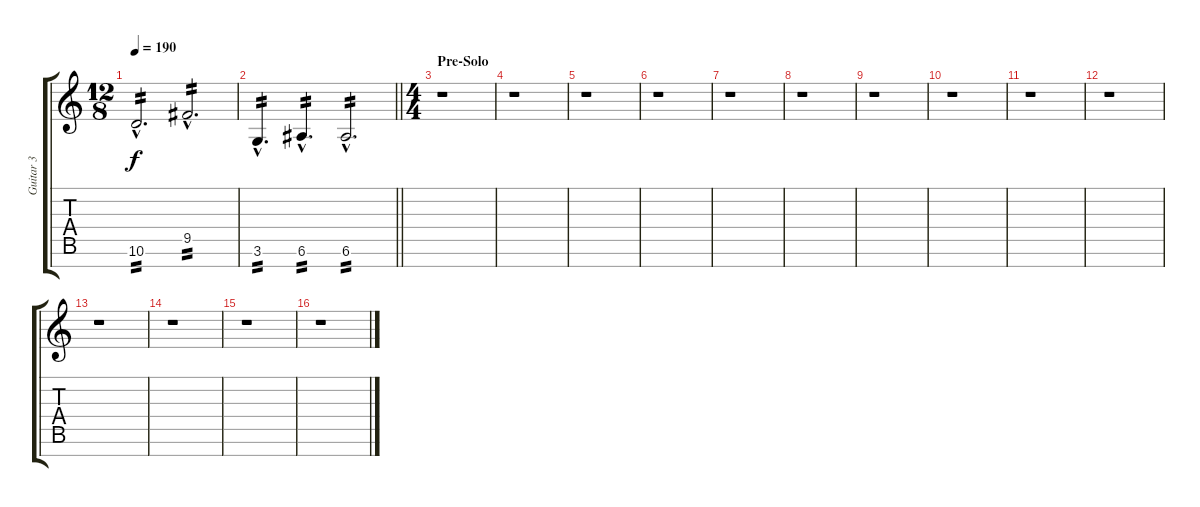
\track ("Guitar 3" "Guitar 3") {instrument distortionguitar}
\staff {score tabs}
\tuning (E4 B3 G3 D3 A2 E2 B1) {hide}
\ts (12 8)
\tempo 190
\clef g2
\ks c
10.6{hac}.2{d tp 2 dy f} 9.5{hac}.2{d tp 2} |
\barLineRight lightlight
3.6{hac}.4{d tp 2} 6.6{hac}.4{d tp 2} 6.6{hac}.2{d tp 2} |
\ts (4 4)
\section ("" "Pre-Solo")
r.1 |
r.1 |
r.1 |
r.1 |
r.1 |
r.1 |
r.1 |
r.1 |
r.1 |
r.1 |
r.1 |
r.1 |
r.1 |
r.1
